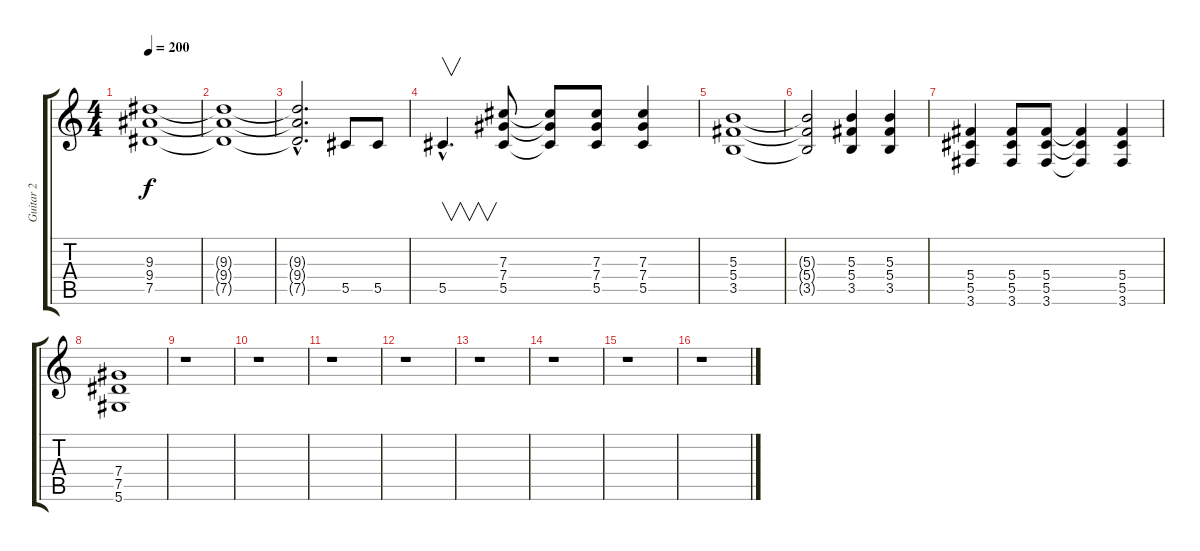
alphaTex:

\track ("Guitar 2" "Guitar 2") {instrument distortionguitar}
\staff {score tabs}
\tuning (Eb4 Bb3 Gb3 Db3 Ab2 Eb2) {hide}
\ts (4 4)
\tempo 200
\clef g2
\ks c
(9.3 9.4 7.5).1{dy f} |
(9.3{t} 9.4{t} 7.5{t}).1 |
(9.3{hac t} 9.4{hac t} 7.5{hac t}).2{d} 5.5.8 5.5.8 |
5.5{hac}.4{v d} (7.3 7.4 5.5).8 (7.3{t} 7.4{t} 5.5{t}).8 (7.3 7.4 5.5).8 (7.3 7.4 5.5).4 |
(5.3 5.4 3.5).1 |
(5.3{t} 5.4{t} 3.5{t}).2 (5.3 5.4 3.5).4 (5.3 5.4 3.5).4 |
(5.4 5.5 3.6).4 (5.4 5.5 3.6).8 (5.4 5.5 3.6).8 (5.4{t} 5.5{t} 3.6{t}).4 (5.4 5.5 3.6).4 |
(7.4 7.5 5.6).1 |
r.1 |
r.1 |
r.1 |
r.1 |
r.1 |
r.1 |
r.1 |
r.1
